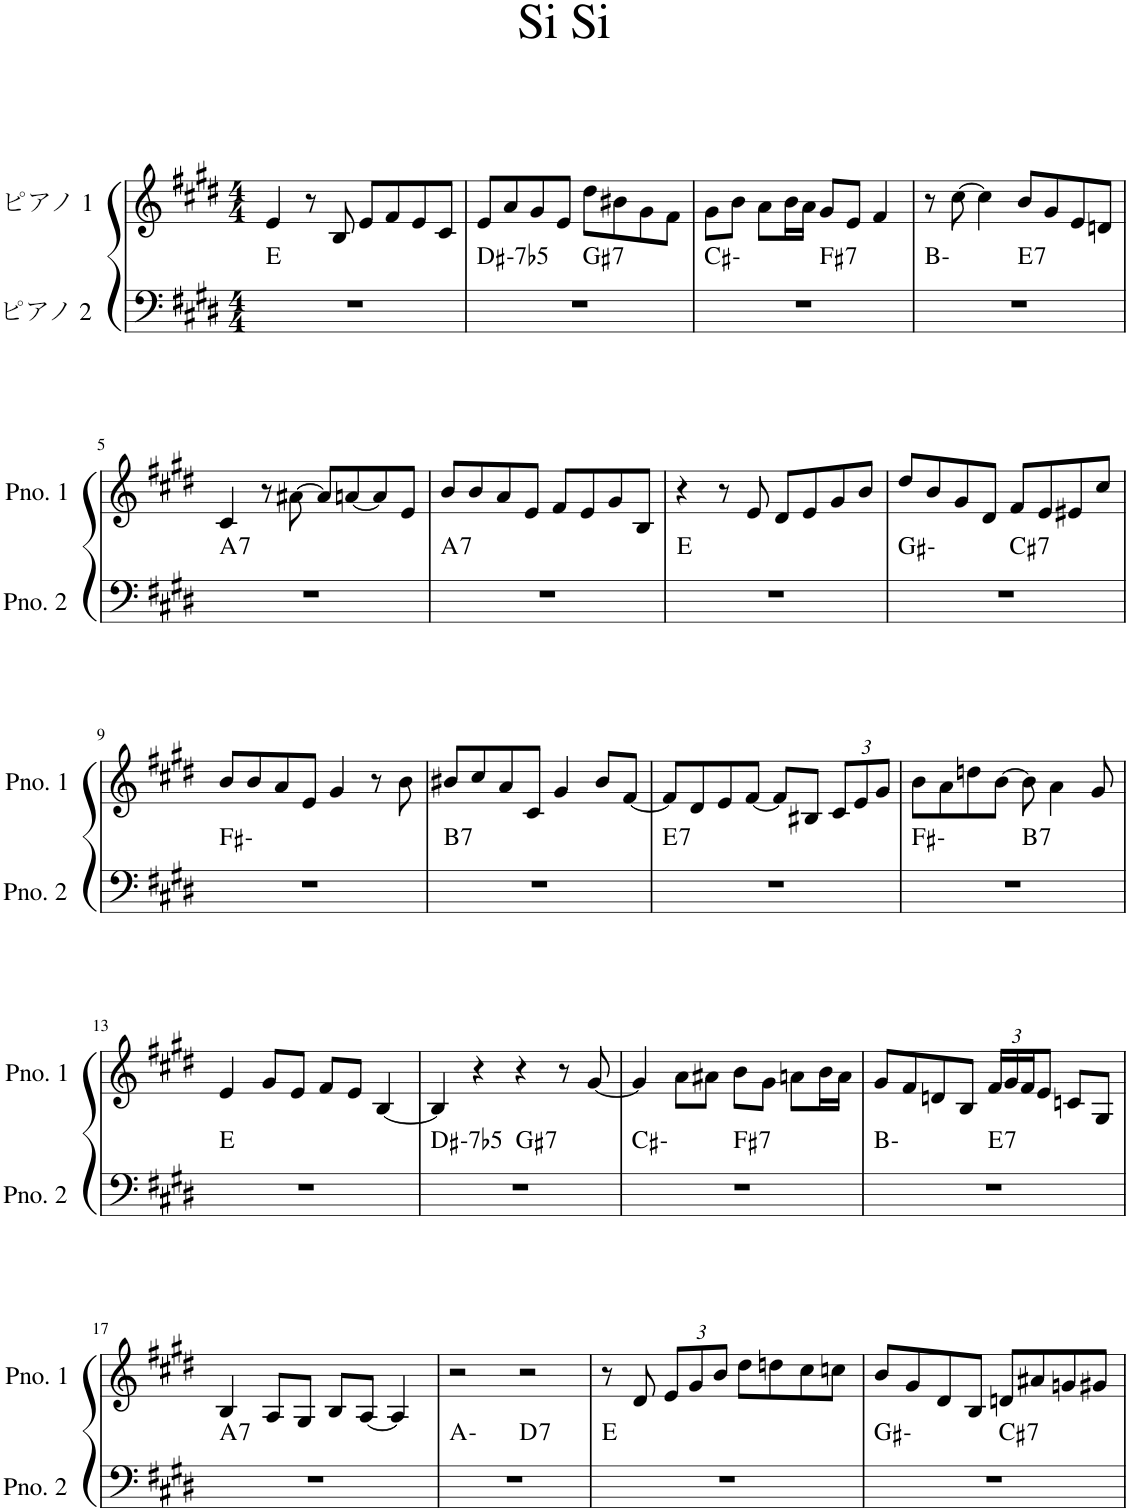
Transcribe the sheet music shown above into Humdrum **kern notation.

**kern	**harte	**kern
*part2	*part2	*part1
*staff2	*	*staff1
*I"ピアノ 2	*	*I"ピアノ 1
*clefF4	*	*clefG2
*k[f#c#g#d#]	*	*k[f#c#g#d#]
*M4/4	*	*M4/4
=1	=1	=1
1r	E:maj	4e/
.	.	8r
.	.	8B/
.	.	8e/L
.	.	8f#/
.	.	8e/
.	.	8c#/J
=2	=2	=2
!	!LO:H:kt=-7b5	!
*^	*	*
1r	2ryy	D#:hdim7	8e/L
.	.	.	8a/
.	.	.	8g#/
.	.	.	8e/J
!	!	!LO:H:kt=7	!
.	2ryy	G#:7	8dd#\L
.	.	.	8b#X\
.	.	.	8g#\
.	.	.	8f#\J
=3	=3	=3	=3
1r	2ryy	C#:min	8g#\L
.	.	.	8b\J
.	.	.	8a\L
.	.	.	16b\L
.	.	.	16a\JJ
!	!	!LO:H:kt=7	!
.	2ryy	F#:7	8g#/L
.	.	.	8e/J
.	.	.	4f#/
=4	=4	=4	=4
1r	2ryy	B:min	8r
.	.	.	[8cc#\
.	.	.	4cc#\]
!	!	!LO:H:kt=7	!
.	2ryy	E:7	8b/L
.	.	.	8g#/
.	.	.	8e/
.	.	.	8dn/J
!!LO:LB:g=z
=5	=5	=5	=5
!	!	!LO:H:kt=7	!
*v	*v	*	*
1r	A:7	4c#/
.	.	8r
.	.	[8a#X\
.	.	8a#/L]
.	.	[8an/
.	.	8a/]
.	.	8e/J
=6	=6	=6
!	!LO:H:kt=7	!
1r	A:7	8b/L
.	.	8b/
.	.	8a/
.	.	8e/J
.	.	8f#/L
.	.	8e/
.	.	8g#/
.	.	8B/J
=7	=7	=7
1r	E:maj	4r
.	.	8r
.	.	8e/
.	.	8d#/L
.	.	8e/
.	.	8g#/
.	.	8b/J
=8	=8	=8
*^	*	*
1r	2ryy	G#:min	8dd#/L
.	.	.	8b/
.	.	.	8g#/
.	.	.	8d#/J
!	!	!LO:H:kt=7	!
.	2ryy	C#:7	8f#/L
.	.	.	8e/
.	.	.	8e#X/
.	.	.	8cc#/J
*v	*v	*	*
!!LO:LB:g=z
=9	=9	=9
1r	F#:min	8b/L
.	.	8b/
.	.	8a/
.	.	8e/J
.	.	4g#/
.	.	8r
.	.	8b\
=10	=10	=10
!	!LO:H:kt=7	!
1r	B:7	8b#X/L
.	.	8cc#/
.	.	8a/
.	.	8c#/J
.	.	4g#/
.	.	8b#/L
.	.	[8f#/J
=11	=11	=11
!	!LO:H:kt=7	!
1r	E:7	8f#/L]
.	.	8d#/
.	.	8e/
.	.	[8f#/J
.	.	8f#/L]
.	.	8B#X/J
*	*	*Xbrackettup
.	.	12c#/L
.	.	12e/
.	.	12g#/J
=12	=12	=12
*^	*	*
1r	2ryy	F#:min	8b\L
.	.	.	8a\
.	.	.	8ddn\
.	.	.	[8b\J
!	!	!LO:H:kt=7	!
.	2ryy	B:7	8b\]
.	.	.	4a\
.	.	.	8g#/
*v	*v	*	*
!!LO:LB:g=z
=13	=13	=13
1r	E:maj	4e/
.	.	8g#/L
.	.	8e/J
.	.	8f#/L
.	.	8e/J
.	.	[4B/
=14	=14	=14
!	!LO:H:kt=-7b5	!
*^	*	*
1r	2ryy	D#:hdim7	4B/]
.	.	.	4r
!	!	!LO:H:kt=7	!
.	2ryy	G#:7	4r
.	.	.	8r
.	.	.	[8g#/
=15	=15	=15	=15
1r	2ryy	C#:min	4g#/]
.	.	.	8a\L
.	.	.	8a#X\J
!	!	!LO:H:kt=7	!
.	2ryy	F#:7	8b\L
.	.	.	8g#\J
.	.	.	8an\L
.	.	.	16b\L
.	.	.	16a\JJ
=16	=16	=16	=16
1r	2ryy	B:min	8g#/L
.	.	.	8f#/
.	.	.	8dn/
.	.	.	8B/J
!	!	!LO:H:kt=7	!
.	2ryy	E:7	24f#/LL
.	.	.	24g#/
.	.	.	24f#/J
.	.	.	8e/J
.	.	.	8cn/L
.	.	.	8G#/J
!!LO:LB:g=z
=17	=17	=17	=17
!	!	!LO:H:kt=7	!
*v	*v	*	*
1r	A:7	4B/
.	.	8A/L
.	.	8G#/J
.	.	8B/L
.	.	[8A/J
.	.	4A/]
=18	=18	=18
*^	*	*
1r	2ryy	A:min	2r
!	!	!LO:H:kt=7	!
.	2ryy	D:7	2r
*v	*v	*	*
=19	=19	=19
1r	E:maj	8r
.	.	8d#/
.	.	12e/L
.	.	12g#/
.	.	12b/J
.	.	8dd#\L
.	.	8ddn\
.	.	8cc#\
.	.	8ccn\J
=20	=20	=20
*^	*	*
1r	2ryy	G#:min	8b/L
.	.	.	8g#/
.	.	.	8d#/
.	.	.	8B/J
!	!	!LO:H:kt=7	!
.	2ryy	C#:7	8dn/L
.	.	.	8a#X/
.	.	.	8gn/
.	.	.	8g#X/J
*v	*v	*	*
=	=	=
*-	*-	*-
